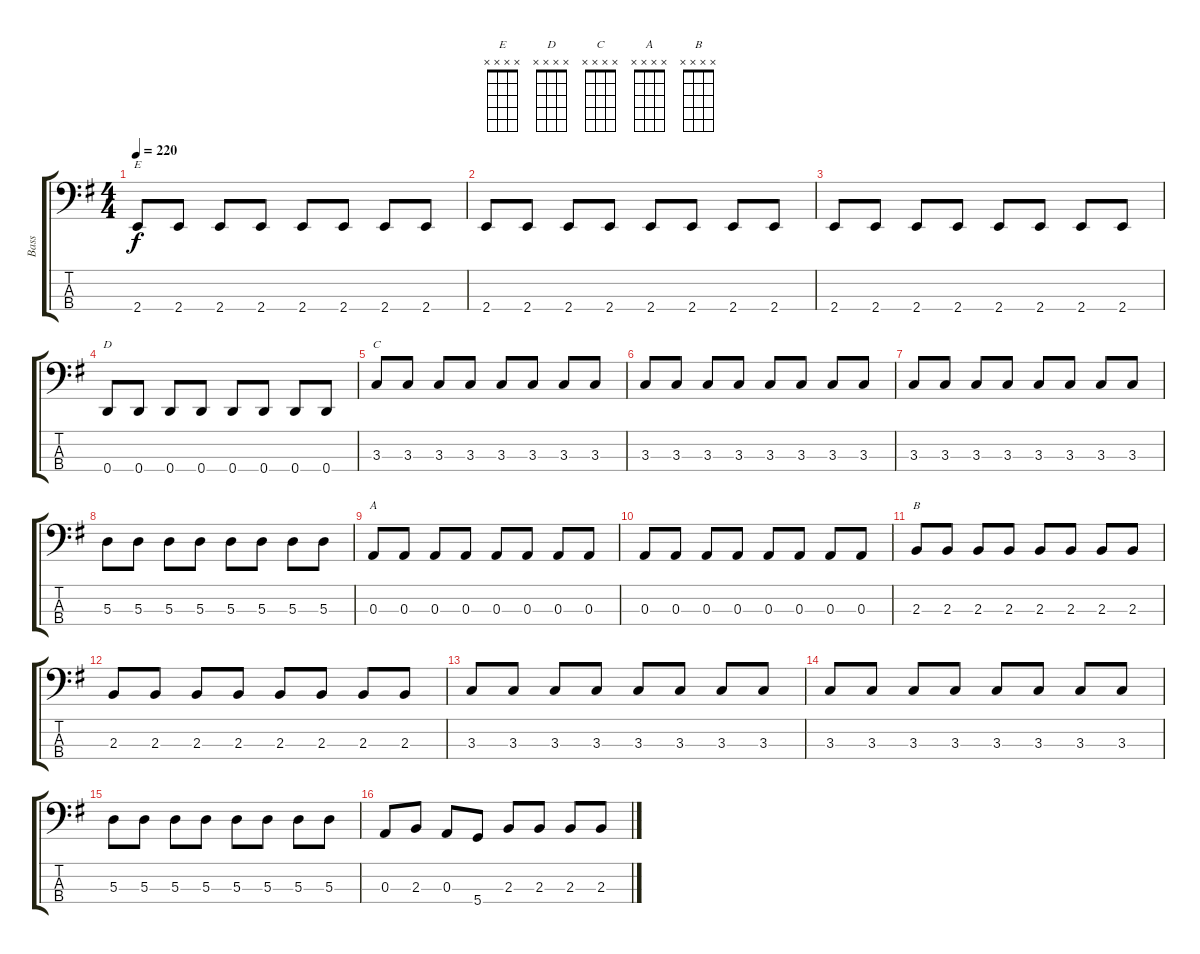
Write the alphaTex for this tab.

\track ("Bass" "Bass") {instrument electricbasspick}
\staff {score tabs}
\tuning (G2 D2 A1 D1) {hide}
\chord ("E" x x x x)
\chord ("D" x x x x)
\chord ("C" x x x x)
\chord ("A" x x x x)
\chord ("B" x x x x)
\ts (4 4)
\tempo 220
\clef f4
\ks eminor
2.4.8{ch "E" dy f} 2.4.8 2.4.8 2.4.8 2.4.8 2.4.8 2.4.8 2.4.8 |
2.4.8 2.4.8 2.4.8 2.4.8 2.4.8 2.4.8 2.4.8 2.4.8 |
2.4.8 2.4.8 2.4.8 2.4.8 2.4.8 2.4.8 2.4.8 2.4.8 |
0.4.8{ch "D"} 0.4.8 0.4.8 0.4.8 0.4.8 0.4.8 0.4.8 0.4.8 |
3.3.8{ch "C"} 3.3.8 3.3.8 3.3.8 3.3.8 3.3.8 3.3.8 3.3.8 |
3.3.8 3.3.8 3.3.8 3.3.8 3.3.8 3.3.8 3.3.8 3.3.8 |
3.3.8 3.3.8 3.3.8 3.3.8 3.3.8 3.3.8 3.3.8 3.3.8 |
5.3.8 5.3.8 5.3.8 5.3.8 5.3.8 5.3.8 5.3.8 5.3.8 |
0.3.8{ch "A"} 0.3.8 0.3.8 0.3.8 0.3.8 0.3.8 0.3.8 0.3.8 |
0.3.8 0.3.8 0.3.8 0.3.8 0.3.8 0.3.8 0.3.8 0.3.8 |
2.3.8{ch "B"} 2.3.8 2.3.8 2.3.8 2.3.8 2.3.8 2.3.8 2.3.8 |
2.3.8 2.3.8 2.3.8 2.3.8 2.3.8 2.3.8 2.3.8 2.3.8 |
3.3.8 3.3.8 3.3.8 3.3.8 3.3.8 3.3.8 3.3.8 3.3.8 |
3.3.8 3.3.8 3.3.8 3.3.8 3.3.8 3.3.8 3.3.8 3.3.8 |
5.3.8 5.3.8 5.3.8 5.3.8 5.3.8 5.3.8 5.3.8 5.3.8 |
0.3.8 2.3.8 0.3.8 5.4.8 2.3.8 2.3.8 2.3.8 2.3.8
